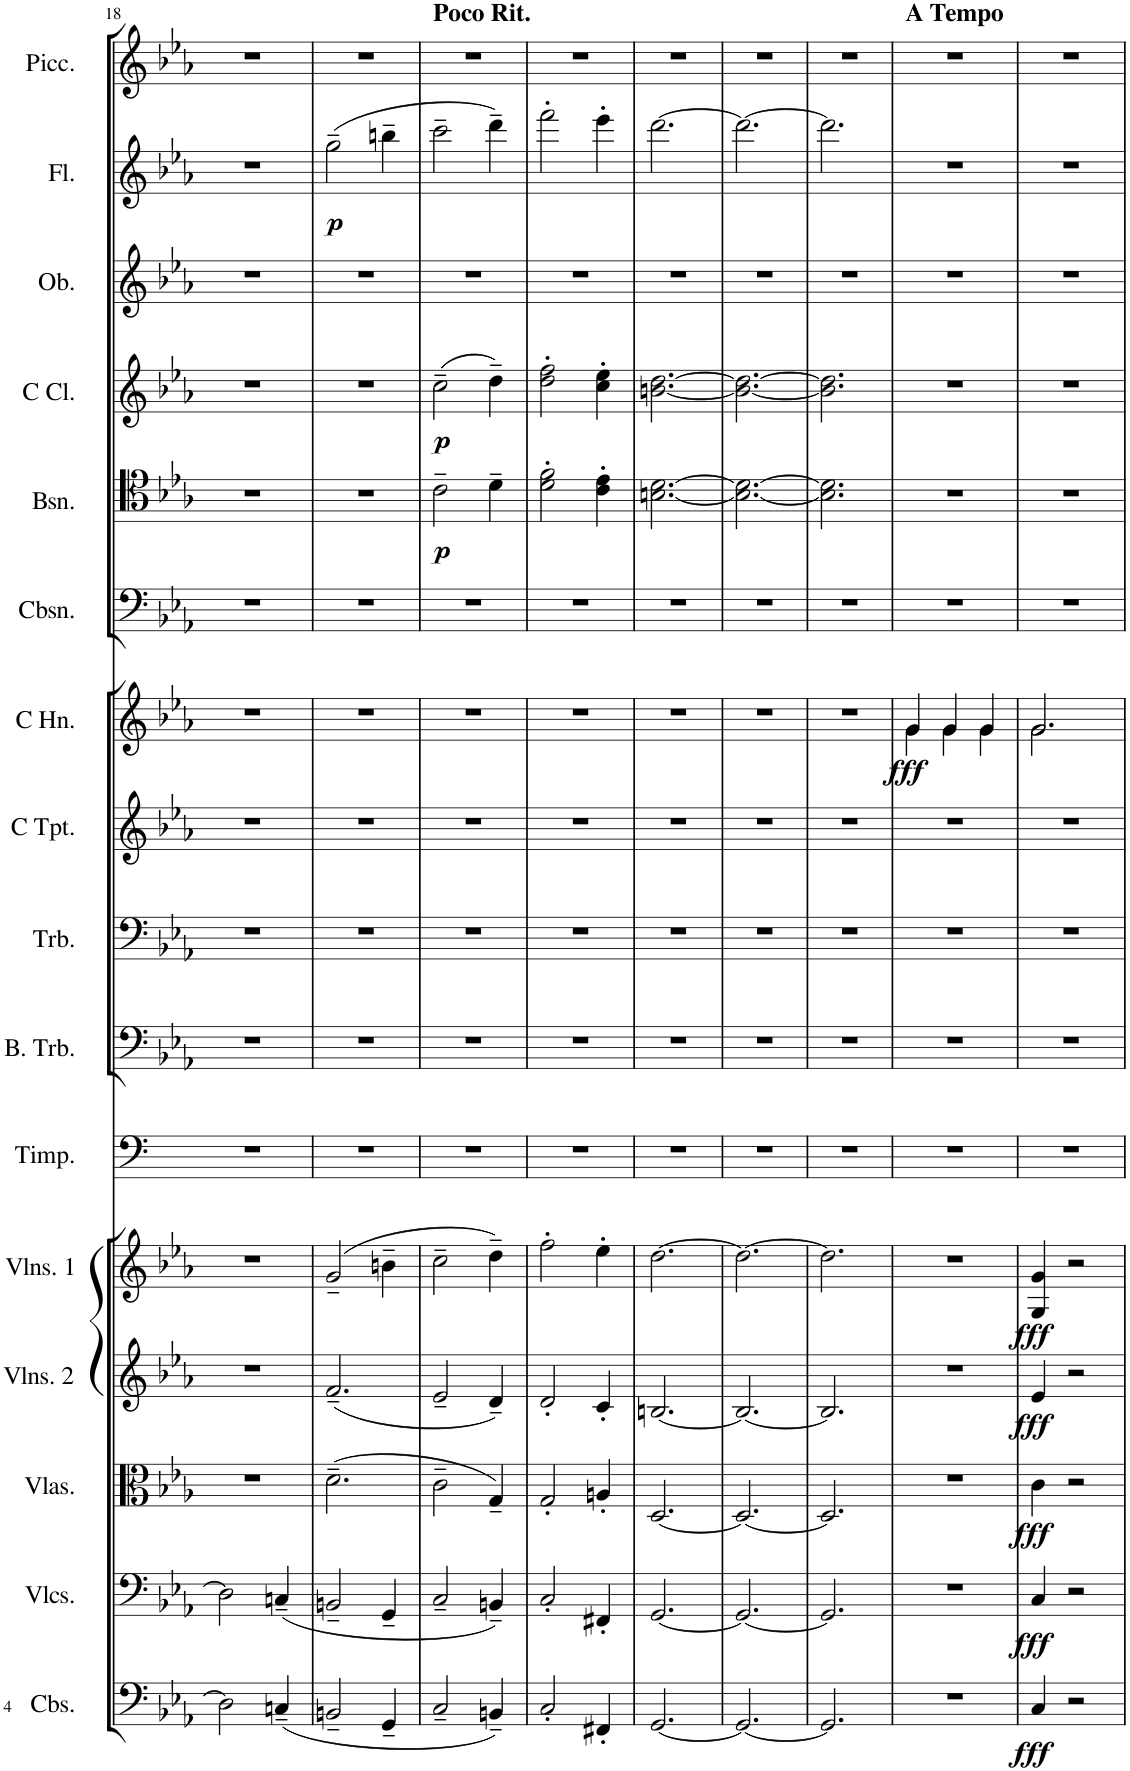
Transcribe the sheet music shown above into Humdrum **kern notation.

**kern	**dynam	**kern	**dynam	**kern	**dynam	**kern	**dynam	**kern	**dynam	**kern	**kern	**kern	**kern	**kern	**dynam	**kern	**kern	**dynam	**kern	**dynam	**kern	**kern	**dynam	**kern
*part16	*part16	*part15	*part15	*part14	*part14	*part13	*part13	*part12	*part12	*part11	*part10	*part9	*part8	*part7	*part7	*part6	*part5	*part5	*part4	*part4	*part3	*part2	*part2	*part1
*staff16	*staff16	*staff15	*staff15	*staff14	*staff14	*staff13	*staff13	*staff12	*staff12	*staff11	*staff10	*staff9	*staff8	*staff7	*staff7	*staff6	*staff5	*staff5	*staff4	*staff4	*staff3	*staff2	*staff2	*staff1
*I"Contrabasses	*	*I"Violoncellos	*	*I"Violas	*	*I"Violins 2	*	*I"Violins 1	*	*I"Timpani	*I"Bass Trombone	*I"Trombone	*I"C Trumpet	*I"C Horns	*	*I"Contrabassoon	*I"Bassoon	*	*I"C Clarinet	*	*I"Oboe	*I"Flute	*	*I"Piccolo
*I'Cbs.	*	*I'Vlcs.	*	*I'Vlas.	*	*I'Vlns. 2	*	*I'Vlns. 1	*	*I'Timp.	*I'B. Trb.	*I'Trb.	*I'C Tpt.	*I'C Hn.	*	*I'Cbsn.	*I'Bsn.	*	*I'C Cl.	*	*I'Ob.	*I'Fl.	*	*I'Picc.
!!LO:PB:g=z
*clefF4	*	*clefF4	*	*clefC3	*	*clefG2	*	*clefG2	*	*clefF4	*clefF4	*clefF4	*clefG2	*clefG2	*	*clefF4	*clefC4	*	*clefG2	*	*clefG2	*clefG2	*	*clefG2
*Trd7c12	*	*	*	*	*	*	*	*	*	*	*	*	*Trd1c2	*Trd4c7	*	*Trd7c12	*	*	*Trd1c2	*	*	*	*	*Trd-7c-12
*k[b-e-a-]	*	*k[b-e-a-]	*	*k[b-e-a-]	*	*k[b-e-a-]	*	*k[b-e-a-]	*	*k[]	*k[b-e-a-]	*k[b-e-a-]	*k[b-e-a-]	*k[b-e-a-]	*	*k[b-e-a-]	*k[b-e-a-]	*	*k[b-e-a-]	*	*k[b-e-a-]	*k[b-e-a-]	*	*k[b-e-a-]
*M3/4	*	*M3/4	*	*M3/4	*	*M3/4	*	*M3/4	*	*M3/4	*M3/4	*M3/4	*M3/4	*M3/4	*	*M3/4	*M3/4	*	*M3/4	*	*M3/4	*M3/4	*	*M3/4
=18	=18	=18	=18	=18	=18	=18	=18	=18	=18	=18	=18	=18	=18	=18	=18	=18	=18	=18	=18	=18	=18	=18	=18	=18
2D\]	.	2D\]	.	2.r	.	2.r	.	2.r	.	2.r	2.r	2.r	2.r	2.r	.	2.r	2.r	.	2.r	.	2.r	2.r	.	2.r
(4Cn~/	.	(4Cn~/	.	.	.	.	.	.	.	.	.	.	.	.	.	.	.	.	.	.	.	.	.	.
=19	=19	=19	=19	=19	=19	=19	=19	=19	=19	=19	=19	=19	=19	=19	=19	=19	=19	=19	=19	=19	=19	=19	=19	=19
!	!	!	!	!	!	!	!	!	!	!	!	!	!	!	!	!	!	!	!	!	!	!	!LO:DY:b	!
2BBn~/	.	2BBn~/	.	(2.d~\	.	(2.f~/	.	(2g~/	.	2.r	2.r	2.r	2.r	2.r	.	2.r	2.r	.	2.r	.	2.r	(2gg~\	p	2.r
4GG~/	.	4GG~/	.	.	.	.	.	4bn~\	.	.	.	.	.	.	.	.	.	.	.	.	.	4bbn~\	.	.
=20	=20	=20	=20	=20	=20	=20	=20	=20	=20	=20	=20	=20	=20	=20	=20	=20	=20	=20	=20	=20	=20	=20	=20	=20
!	!	!	!	!	!	!	!	!	!	!	!	!	!	!	!	!	!	!	!	!	!	!	!	!LO:TX:a:B:t=Poco Rit.
!	!	!	!	!	!	!	!	!	!	!	!	!	!	!	!	!	!	!LO:DY:b	!	!LO:DY:b	!	!	!	!
2C~/	.	2C~/	.	2c~\	.	2e-~/	.	2cc~\	.	2.r	2.r	2.r	2.r	2.r	.	2.r	2c~\	p	(2cc~\	p	2.r	2ccc~\	.	2.r
4BBn~/)	.	4BBn~/)	.	4G~/)	.	4d~/)	.	4dd~\)	.	.	.	.	.	.	.	.	4d~\	.	4dd~\)	.	.	4ddd~\)	.	.
=21	=21	=21	=21	=21	=21	=21	=21	=21	=21	=21	=21	=21	=21	=21	=21	=21	=21	=21	=21	=21	=21	=21	=21	=21
2C'/	.	2C'/	.	2G'/	.	2d'/	.	2ff'\	.	2.r	2.r	2.r	2.r	2.r	.	2.r	2d\' 2f\'	.	2dd\' 2ff\'	.	2.r	2fff'\	.	2.r
4FF#X'/	.	4FF#X'/	.	4An'/	.	4c'/	.	4ee-'\	.	.	.	.	.	.	.	.	4c\' 4e-\'	.	4cc\' 4ee-\'	.	.	4eee-'\	.	.
=22	=22	=22	=22	=22	=22	=22	=22	=22	=22	=22	=22	=22	=22	=22	=22	=22	=22	=22	=22	=22	=22	=22	=22	=22
[2.GG/	.	[2.GG/	.	[2.D/	.	[2.Bn/	.	[2.dd\	.	2.r	2.r	2.r	2.r	2.r	.	2.r	[2.Bn\ [2.d\	.	[2.bn\ [2.dd\	.	2.r	[2.ddd\	.	2.r
=23	=23	=23	=23	=23	=23	=23	=23	=23	=23	=23	=23	=23	=23	=23	=23	=23	=23	=23	=23	=23	=23	=23	=23	=23
2.GG/_	.	2.GG/_	.	2.D/_	.	2.B/_	.	2.dd\_	.	2.r	2.r	2.r	2.r	2.r	.	2.r	2.B\_ 2.d\_	.	2.b\_ 2.dd\_	.	2.r	2.ddd\_	.	2.r
=24	=24	=24	=24	=24	=24	=24	=24	=24	=24	=24	=24	=24	=24	=24	=24	=24	=24	=24	=24	=24	=24	=24	=24	=24
2.GG/]	.	2.GG/]	.	2.D/]	.	2.B/]	.	2.dd\]	.	2.r	2.r	2.r	2.r	2.r	.	2.r	2.B\] 2.d\]	.	2.b\] 2.dd\]	.	2.r	2.ddd\]	.	2.r
=25	=25	=25	=25	=25	=25	=25	=25	=25	=25	=25	=25	=25	=25	=25	=25	=25	=25	=25	=25	=25	=25	=25	=25	=25
*	*	*	*	*	*	*	*	*	*	*	*	*	*	*^	*	*	*	*	*	*	*	*	*	*
!	!	!	!	!	!	!	!	!	!	!	!	!	!	!	!	!	!	!	!	!	!	!	!	!	!LO:TX:a:B:t=A Tempo
!	!	!	!	!	!	!	!	!	!	!	!	!	!	!	!	!LO:DY:b	!	!	!	!	!	!	!	!	!
2.r	.	2.r	.	2.r	.	2.r	.	2.r	.	2.r	2.r	2.r	2.r	4g/	4g\	fff	2.r	2.r	.	2.r	.	2.r	2.r	.	2.r
.	.	.	.	.	.	.	.	.	.	.	.	.	.	4g/	4g\	.	.	.	.	.	.	.	.	.	.
.	.	.	.	.	.	.	.	.	.	.	.	.	.	4g/	4g\	.	.	.	.	.	.	.	.	.	.
=26	=26	=26	=26	=26	=26	=26	=26	=26	=26	=26	=26	=26	=26	=26	=26	=26	=26	=26	=26	=26	=26	=26	=26	=26	=26
!	!LO:DY:b	!	!LO:DY:b	!	!LO:DY:b	!	!LO:DY:b	!	!LO:DY:b	!	!	!	!	!	!	!	!	!	!	!	!	!	!	!	!
4C/	fff	4C/	fff	4c\	fff	4e-/	fff	4G/ 4g/	fff	2.r	2.r	2.r	2.r	2.g/	2.g\	.	2.r	2.r	.	2.r	.	2.r	2.r	.	2.r
2r	.	2r	.	2r	.	2r	.	2r	.	.	.	.	.	.	.	.	.	.	.	.	.	.	.	.	.
*	*	*	*	*	*	*	*	*	*	*	*	*	*	*v	*v	*	*	*	*	*	*	*	*	*	*
=	=	=	=	=	=	=	=	=	=	=	=	=	=	=	=	=	=	=	=	=	=	=	=	=
*-	*-	*-	*-	*-	*-	*-	*-	*-	*-	*-	*-	*-	*-	*-	*-	*-	*-	*-	*-	*-	*-	*-	*-	*-
